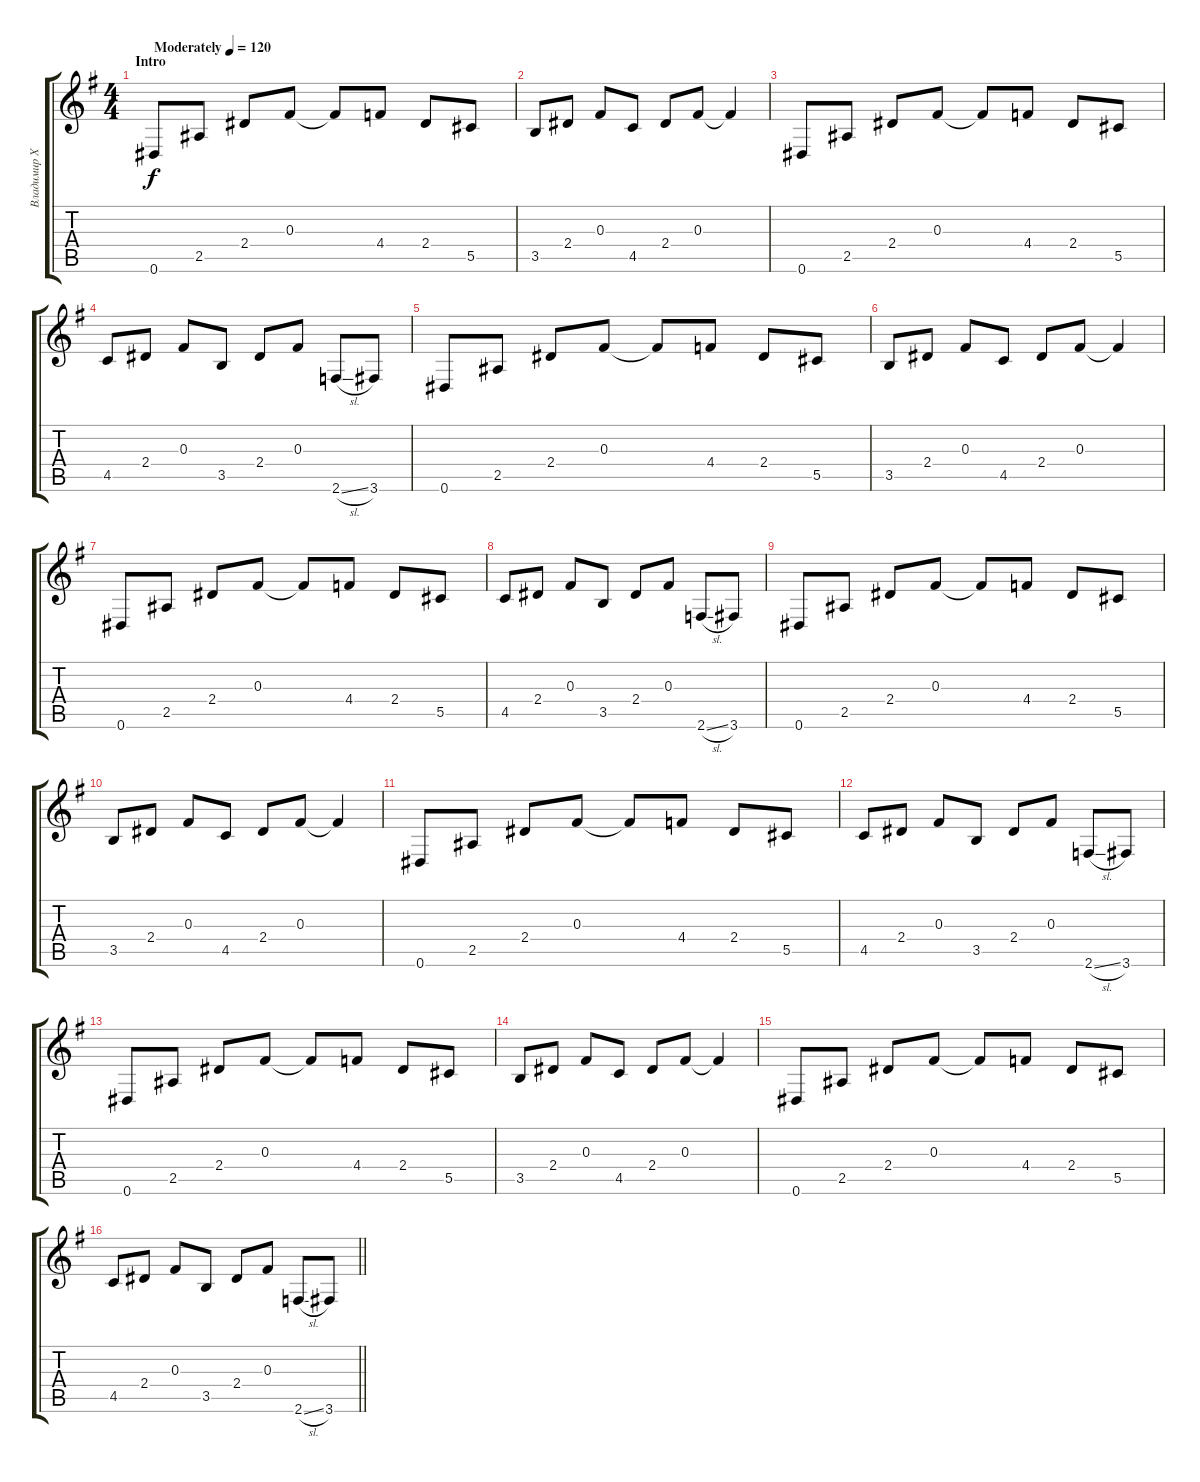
\track ("Владимир Холстинин" "Владимир Х") {instrument distortionguitar}
\staff {score tabs}
\tuning (Eb4 Bb3 Gb3 Db3 Ab2 Eb2) {hide}
\ts (4 4)
\section ("" "Intro")
\tempo (120 "Moderately")
\clef g2
\ks g
0.6.8{dy f instrument distortionguitar} 2.5.8 2.4.8 0.3.8 0.3{t}.8 4.4.8 2.4.8 5.5.8 |
3.5.8 2.4.8 0.3.8 4.5.8 2.4.8 0.3.8 0.3{t}.4 |
0.6.8 2.5.8 2.4.8 0.3.8 0.3{t}.8 4.4.8 2.4.8 5.5.8 |
4.5.8 2.4.8 0.3.8 3.5.8 2.4.8 0.3.8 2.6{sl}.8 3.6.8 |
0.6.8 2.5.8 2.4.8 0.3.8 0.3{t}.8 4.4.8 2.4.8 5.5.8 |
3.5.8 2.4.8 0.3.8 4.5.8 2.4.8 0.3.8 0.3{t}.4 |
0.6.8 2.5.8 2.4.8 0.3.8 0.3{t}.8 4.4.8 2.4.8 5.5.8 |
4.5.8 2.4.8 0.3.8 3.5.8 2.4.8 0.3.8 2.6{sl}.8 3.6.8 |
0.6.8 2.5.8 2.4.8 0.3.8 0.3{t}.8 4.4.8 2.4.8 5.5.8 |
3.5.8 2.4.8 0.3.8 4.5.8 2.4.8 0.3.8 0.3{t}.4 |
0.6.8 2.5.8 2.4.8 0.3.8 0.3{t}.8 4.4.8 2.4.8 5.5.8 |
4.5.8 2.4.8 0.3.8 3.5.8 2.4.8 0.3.8 2.6{sl}.8 3.6.8 |
0.6.8 2.5.8 2.4.8 0.3.8 0.3{t}.8 4.4.8 2.4.8 5.5.8 |
3.5.8 2.4.8 0.3.8 4.5.8 2.4.8 0.3.8 0.3{t}.4 |
0.6.8 2.5.8 2.4.8 0.3.8 0.3{t}.8 4.4.8 2.4.8 5.5.8 |
\barLineRight lightlight
4.5.8 2.4.8 0.3.8 3.5.8 2.4.8 0.3.8 2.6{sl}.8 3.6.8
